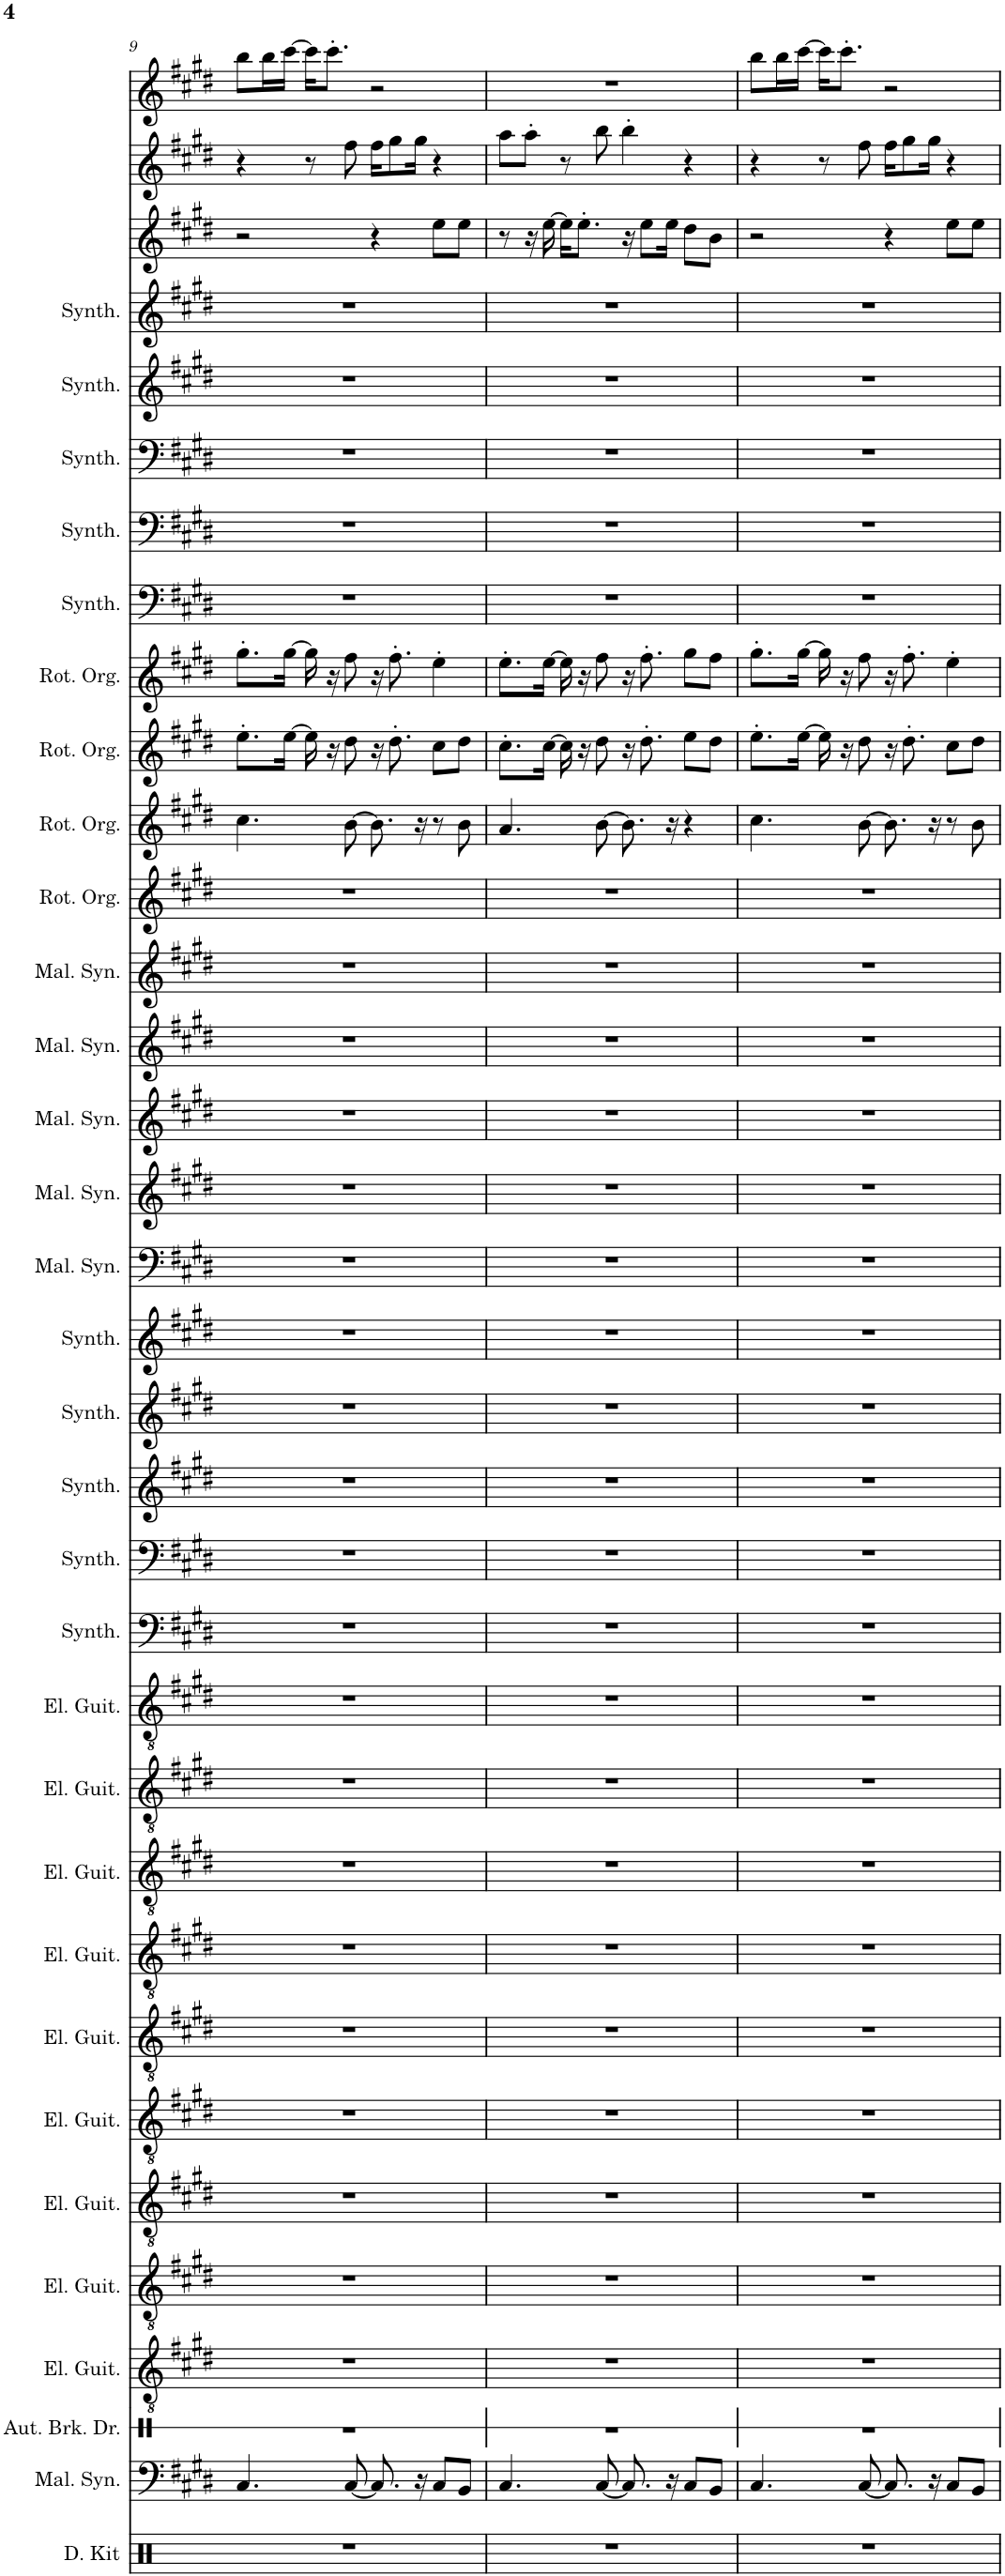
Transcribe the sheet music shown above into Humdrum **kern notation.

**kern	**kern	**kern	**kern	**kern	**kern	**kern	**kern	**kern	**kern	**kern	**kern	**kern	**kern	**kern	**kern	**kern	**kern	**kern	**kern	**kern	**kern	**kern	**kern	**kern	**kern	**kern	**kern	**kern	**kern	**kern	**kern	**kern	**kern
*part34	*part33	*part32	*part31	*part30	*part29	*part28	*part27	*part26	*part25	*part24	*part23	*part22	*part21	*part20	*part19	*part18	*part17	*part16	*part15	*part14	*part13	*part12	*part11	*part10	*part9	*part8	*part7	*part6	*part5	*part4	*part3	*part2	*part1
*staff34	*staff33	*staff32	*staff31	*staff30	*staff29	*staff28	*staff27	*staff26	*staff25	*staff24	*staff23	*staff22	*staff21	*staff20	*staff19	*staff18	*staff17	*staff16	*staff15	*staff14	*staff13	*staff12	*staff11	*staff10	*staff9	*staff8	*staff7	*staff6	*staff5	*staff4	*staff3	*staff2	*staff1
*I"Drum Kit (large), Electronic Drums	*I"Mallet Synthesizer	*I"Automobile Brake Drums	*I"Electric Guitar	*I"Electric Guitar	*I"Electric Guitar	*I"Electric Guitar	*I"Electric Guitar	*I"Electric Guitar	*I"Electric Guitar	*I"Electric Guitar	*I"Electric Guitar, Electric Guitar	*I"Brass Synthesizer	*I"Brass Synthesizer	*I"Brass Synthesizer	*I"Brass Synthesizer	*I"Brass Synthesizer, Impact Hit	*I"Mallet Synthesizer	*I"Mallet Synthesizer	*I"Mallet Synthesizer	*I"Mallet Synthesizer	*I"Mallet Synthesizer, Lead Square	*I"Rotary Organ	*I"Rotary Organ	*I"Rotary Organ	*I"Rotary Organ, Rock Organ (Lead)	*I"Saw Synthesizer	*I"Saw Synthesizer	*I"Saw Synthesizer	*I"Saw Synthesizer	*I"Saw Synthesizer, Lead Melody	*I"Harmonica	*I"Harmonica	*I"Harmonica, Lead guitar
*I'D. Kit	*I'Mal. Syn.	*I'Aut. Brk. Dr.	*I'El. Guit.	*I'El. Guit.	*I'El. Guit.	*I'El. Guit.	*I'El. Guit.	*I'El. Guit.	*I'El. Guit.	*I'El. Guit.	*I'El. Guit.	*I'Synth.	*I'Synth.	*I'Synth.	*I'Synth.	*I'Synth.	*I'Mal. Syn.	*I'Mal. Syn.	*I'Mal. Syn.	*I'Mal. Syn.	*I'Mal. Syn.	*I'Rot. Org.	*I'Rot. Org.	*I'Rot. Org.	*I'Rot. Org.	*I'Synth.	*I'Synth.	*I'Synth.	*I'Synth.	*I'Synth.	*I'Hmca	*I'Hmca	*I'Hmca
!!LO:PB:g=z
*clefX	*clefF4	*clefX	*clefGv2	*clefGv2	*clefGv2	*clefGv2	*clefGv2	*clefGv2	*clefGv2	*clefGv2	*clefGv2	*clefF4	*clefF4	*clefG2	*clefG2	*clefG2	*clefF4	*clefG2	*clefG2	*clefG2	*clefG2	*clefG2	*clefG2	*clefG2	*clefG2	*clefF4	*clefF4	*clefF4	*clefG2	*clefG2	*clefG2	*clefG2	*clefG2
*k[]	*k[f#c#g#d#]	*k[]	*k[f#c#g#d#]	*k[f#c#g#d#]	*k[f#c#g#d#]	*k[f#c#g#d#]	*k[f#c#g#d#]	*k[f#c#g#d#]	*k[f#c#g#d#]	*k[f#c#g#d#]	*k[f#c#g#d#]	*k[f#c#g#d#]	*k[f#c#g#d#]	*k[f#c#g#d#]	*k[f#c#g#d#]	*k[f#c#g#d#]	*k[f#c#g#d#]	*k[f#c#g#d#]	*k[f#c#g#d#]	*k[f#c#g#d#]	*k[f#c#g#d#]	*k[f#c#g#d#]	*k[f#c#g#d#]	*k[f#c#g#d#]	*k[f#c#g#d#]	*k[f#c#g#d#]	*k[f#c#g#d#]	*k[f#c#g#d#]	*k[f#c#g#d#]	*k[f#c#g#d#]	*k[f#c#g#d#]	*k[f#c#g#d#]	*k[f#c#g#d#]
*M4/4	*M4/4	*M4/4	*M4/4	*M4/4	*M4/4	*M4/4	*M4/4	*M4/4	*M4/4	*M4/4	*M4/4	*M4/4	*M4/4	*M4/4	*M4/4	*M4/4	*M4/4	*M4/4	*M4/4	*M4/4	*M4/4	*M4/4	*M4/4	*M4/4	*M4/4	*M4/4	*M4/4	*M4/4	*M4/4	*M4/4	*M4/4	*M4/4	*M4/4
=9	=9	=9	=9	=9	=9	=9	=9	=9	=9	=9	=9	=9	=9	=9	=9	=9	=9	=9	=9	=9	=9	=9	=9	=9	=9	=9	=9	=9	=9	=9	=9	=9	=9
1r	4.C#/	1r	1r	1r	1r	1r	1r	1r	1r	1r	1r	1r	1r	1r	1r	1r	1r	1r	1r	1r	1r	1r	4.cc#\	8.ee'\L	8.gg#'\L	1r	1r	1r	1r	1r	2r	4r	8bb\L
.	.	.	.	.	.	.	.	.	.	.	.	.	.	.	.	.	.	.	.	.	.	.	.	.	.	.	.	.	.	.	.	.	16bb\L
.	.	.	.	.	.	.	.	.	.	.	.	.	.	.	.	.	.	.	.	.	.	.	.	[16ee\Jk	[16gg#\Jk	.	.	.	.	.	.	.	[16ccc#\JJ
.	.	.	.	.	.	.	.	.	.	.	.	.	.	.	.	.	.	.	.	.	.	.	.	16ee\]	16gg#\]	.	.	.	.	.	.	8r	16ccc#\KL]
.	.	.	.	.	.	.	.	.	.	.	.	.	.	.	.	.	.	.	.	.	.	.	.	16r	16r	.	.	.	.	.	.	.	8.ccc#'\J
.	[8C#/	.	.	.	.	.	.	.	.	.	.	.	.	.	.	.	.	.	.	.	.	.	[8b\	8dd#\	8ff#\	.	.	.	.	.	.	8ff#\	.
.	8.C#/]	.	.	.	.	.	.	.	.	.	.	.	.	.	.	.	.	.	.	.	.	.	8.b\]	16r	16r	.	.	.	.	.	4r	16ff#\KL	2r
.	.	.	.	.	.	.	.	.	.	.	.	.	.	.	.	.	.	.	.	.	.	.	.	8.dd#'\	8.ff#'\	.	.	.	.	.	.	8gg#\	.
.	16r	.	.	.	.	.	.	.	.	.	.	.	.	.	.	.	.	.	.	.	.	.	16r	.	.	.	.	.	.	.	.	16gg#\Jk	.
.	8C#/L	.	.	.	.	.	.	.	.	.	.	.	.	.	.	.	.	.	.	.	.	.	8r	8cc#\L	4ee'\	.	.	.	.	.	8ee\L	4r	.
.	8BB/J	.	.	.	.	.	.	.	.	.	.	.	.	.	.	.	.	.	.	.	.	.	8b\	8dd#\J	.	.	.	.	.	.	8ee\J	.	.
=10	=10	=10	=10	=10	=10	=10	=10	=10	=10	=10	=10	=10	=10	=10	=10	=10	=10	=10	=10	=10	=10	=10	=10	=10	=10	=10	=10	=10	=10	=10	=10	=10	=10
1r	4.C#/	1r	1r	1r	1r	1r	1r	1r	1r	1r	1r	1r	1r	1r	1r	1r	1r	1r	1r	1r	1r	1r	4.a/	8.cc#'\L	8.ee'\L	1r	1r	1r	1r	1r	8r	8aa\L	1r
.	.	.	.	.	.	.	.	.	.	.	.	.	.	.	.	.	.	.	.	.	.	.	.	.	.	.	.	.	.	.	16r	8aa'\J	.
.	.	.	.	.	.	.	.	.	.	.	.	.	.	.	.	.	.	.	.	.	.	.	.	[16cc#\Jk	[16ee\Jk	.	.	.	.	.	[16ee\	.	.
.	.	.	.	.	.	.	.	.	.	.	.	.	.	.	.	.	.	.	.	.	.	.	.	16cc#\]	16ee\]	.	.	.	.	.	16ee\KL]	8r	.
.	.	.	.	.	.	.	.	.	.	.	.	.	.	.	.	.	.	.	.	.	.	.	.	16r	16r	.	.	.	.	.	8.ee'\J	.	.
.	[8C#/	.	.	.	.	.	.	.	.	.	.	.	.	.	.	.	.	.	.	.	.	.	[8b\	8dd#\	8ff#\	.	.	.	.	.	.	8bb\	.
.	8.C#/]	.	.	.	.	.	.	.	.	.	.	.	.	.	.	.	.	.	.	.	.	.	8.b\]	16r	16r	.	.	.	.	.	16r	4bb'\	.
.	.	.	.	.	.	.	.	.	.	.	.	.	.	.	.	.	.	.	.	.	.	.	.	8.dd#'\	8.ff#'\	.	.	.	.	.	8ee\L	.	.
.	16r	.	.	.	.	.	.	.	.	.	.	.	.	.	.	.	.	.	.	.	.	.	16r	.	.	.	.	.	.	.	16ee\Jk	.	.
.	8C#/L	.	.	.	.	.	.	.	.	.	.	.	.	.	.	.	.	.	.	.	.	.	4r	8ee\L	8gg#\L	.	.	.	.	.	8dd#\L	4r	.
.	8BB/J	.	.	.	.	.	.	.	.	.	.	.	.	.	.	.	.	.	.	.	.	.	.	8dd#\J	8ff#\J	.	.	.	.	.	8b\J	.	.
=11	=11	=11	=11	=11	=11	=11	=11	=11	=11	=11	=11	=11	=11	=11	=11	=11	=11	=11	=11	=11	=11	=11	=11	=11	=11	=11	=11	=11	=11	=11	=11	=11	=11
1r	4.C#/	1r	1r	1r	1r	1r	1r	1r	1r	1r	1r	1r	1r	1r	1r	1r	1r	1r	1r	1r	1r	1r	4.cc#\	8.ee'\L	8.gg#'\L	1r	1r	1r	1r	1r	2r	4r	8bb\L
.	.	.	.	.	.	.	.	.	.	.	.	.	.	.	.	.	.	.	.	.	.	.	.	.	.	.	.	.	.	.	.	.	16bb\L
.	.	.	.	.	.	.	.	.	.	.	.	.	.	.	.	.	.	.	.	.	.	.	.	[16ee\Jk	[16gg#\Jk	.	.	.	.	.	.	.	[16ccc#\JJ
.	.	.	.	.	.	.	.	.	.	.	.	.	.	.	.	.	.	.	.	.	.	.	.	16ee\]	16gg#\]	.	.	.	.	.	.	8r	16ccc#\KL]
.	.	.	.	.	.	.	.	.	.	.	.	.	.	.	.	.	.	.	.	.	.	.	.	16r	16r	.	.	.	.	.	.	.	8.ccc#'\J
.	[8C#/	.	.	.	.	.	.	.	.	.	.	.	.	.	.	.	.	.	.	.	.	.	[8b\	8dd#\	8ff#\	.	.	.	.	.	.	8ff#\	.
.	8.C#/]	.	.	.	.	.	.	.	.	.	.	.	.	.	.	.	.	.	.	.	.	.	8.b\]	16r	16r	.	.	.	.	.	4r	16ff#\KL	2r
.	.	.	.	.	.	.	.	.	.	.	.	.	.	.	.	.	.	.	.	.	.	.	.	8.dd#'\	8.ff#'\	.	.	.	.	.	.	8gg#\	.
.	16r	.	.	.	.	.	.	.	.	.	.	.	.	.	.	.	.	.	.	.	.	.	16r	.	.	.	.	.	.	.	.	16gg#\Jk	.
.	8C#/L	.	.	.	.	.	.	.	.	.	.	.	.	.	.	.	.	.	.	.	.	.	8r	8cc#\L	4ee'\	.	.	.	.	.	8ee\L	4r	.
.	8BB/J	.	.	.	.	.	.	.	.	.	.	.	.	.	.	.	.	.	.	.	.	.	8b\	8dd#\J	.	.	.	.	.	.	8ee\J	.	.
=	=	=	=	=	=	=	=	=	=	=	=	=	=	=	=	=	=	=	=	=	=	=	=	=	=	=	=	=	=	=	=	=	=
*-	*-	*-	*-	*-	*-	*-	*-	*-	*-	*-	*-	*-	*-	*-	*-	*-	*-	*-	*-	*-	*-	*-	*-	*-	*-	*-	*-	*-	*-	*-	*-	*-	*-
